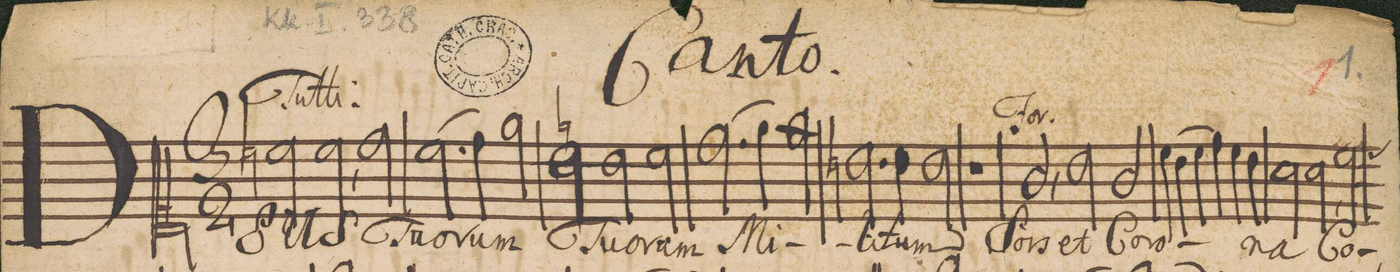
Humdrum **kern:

**kern	**text	**dynam
*I"Canto.	*	*
*clefC1	*	*
*k[]	*	*
*M3/2	*	*
*2\right	*	*
2ccn\	DE-	.
2cc\,<	-US	.
2dd\	Tu-	.
=2	=2	=2
(2.cc\	-o-	.
4dd\)	.	.
2ee\	-rum	.
=3	=3	=3
2bni\	Tu-	.
2b\	-o-	.
2cc\	-rum	.
=4	=4	=4
(2.dd\	Mi-	.
4ee\)	.	.
2ff\	.	.
=5	=5	=5
2.bn\	.	.
4b\	-li-	.
2b\	-tum	.
=6	=6	=6
1.r	.	.
=7	=7	=7
2g/,<	Sors	f
2b\	et	.
2g/	Co-	.
=8	=8	=8
(4cc\	-ro-	.
4b\	.	.
4cc\	.	.
4dd\)	.	.
4cc\	.	.
4b\	.	.
=9	=9	=9
2a\	.	.
2a\,<	-na	.
2cc\	Co-	.
*custos:cc	*	*
=10	=10	=10
*-	*-	*-
